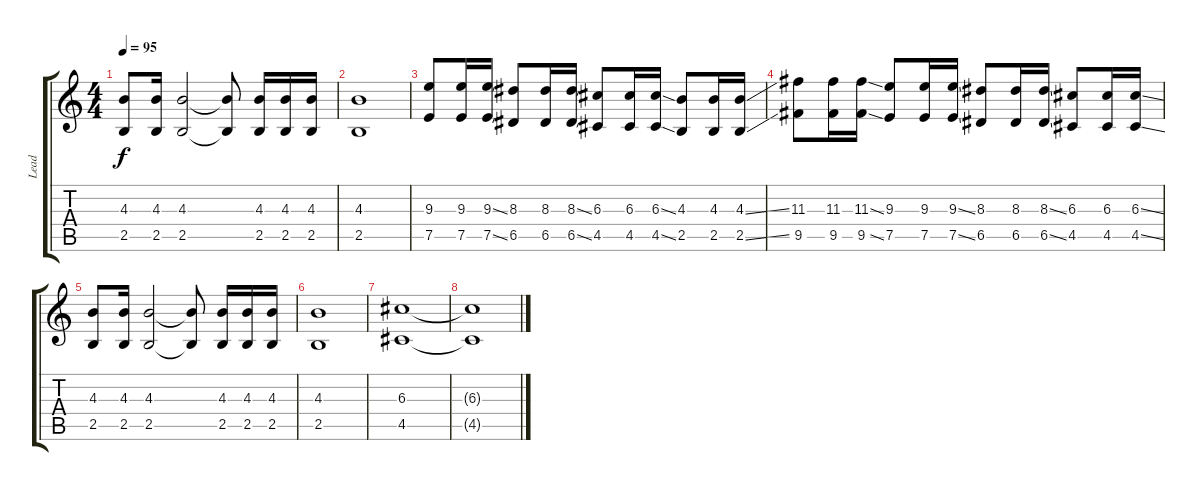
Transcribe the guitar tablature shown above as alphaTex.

\track ("Lead" "Lead") {instrument overdrivenguitar}
\staff {score tabs}
\tuning (E4 B3 G3 D3 A2 E2) {hide}
\ts (4 4)
\tempo 95
\clef g2
\ks c
(4.3 2.5).8{dy f} (4.3 2.5).16 (4.3 2.5).2 (4.3{t} 2.5{t}).8 (4.3 2.5).16 (4.3 2.5).16 (4.3 2.5).16 |
(4.3 2.5).1 |
(9.3 7.5).8 (9.3 7.5).16 (9.3{ss} 7.5{ss}).16 (8.3 6.5).8 (8.3 6.5).16 (8.3{ss} 6.5{ss}).16 (6.3 4.5).8 (6.3 4.5).16 (6.3{ss} 4.5{ss}).16 (4.3 2.5).8 (4.3 2.5).16 (4.3{ss} 2.5{ss}).16 |
(11.3 9.5).8 (11.3 9.5).16 (11.3{ss} 9.5{ss}).16 (9.3 7.5).8 (9.3 7.5).16 (9.3{ss} 7.5{ss}).16 (8.3 6.5).8 (8.3 6.5).16 (8.3{ss} 6.5{ss}).16 (6.3 4.5).8 (6.3 4.5).16 (6.3{ss} 4.5{ss}).16 |
(4.3 2.5).8 (4.3 2.5).16 (4.3 2.5).2 (4.3{t} 2.5{t}).8 (4.3 2.5).16 (4.3 2.5).16 (4.3 2.5).16 |
(4.3 2.5).1 |
(6.3 4.5).1 |
(6.3{t} 4.5{t}).1
